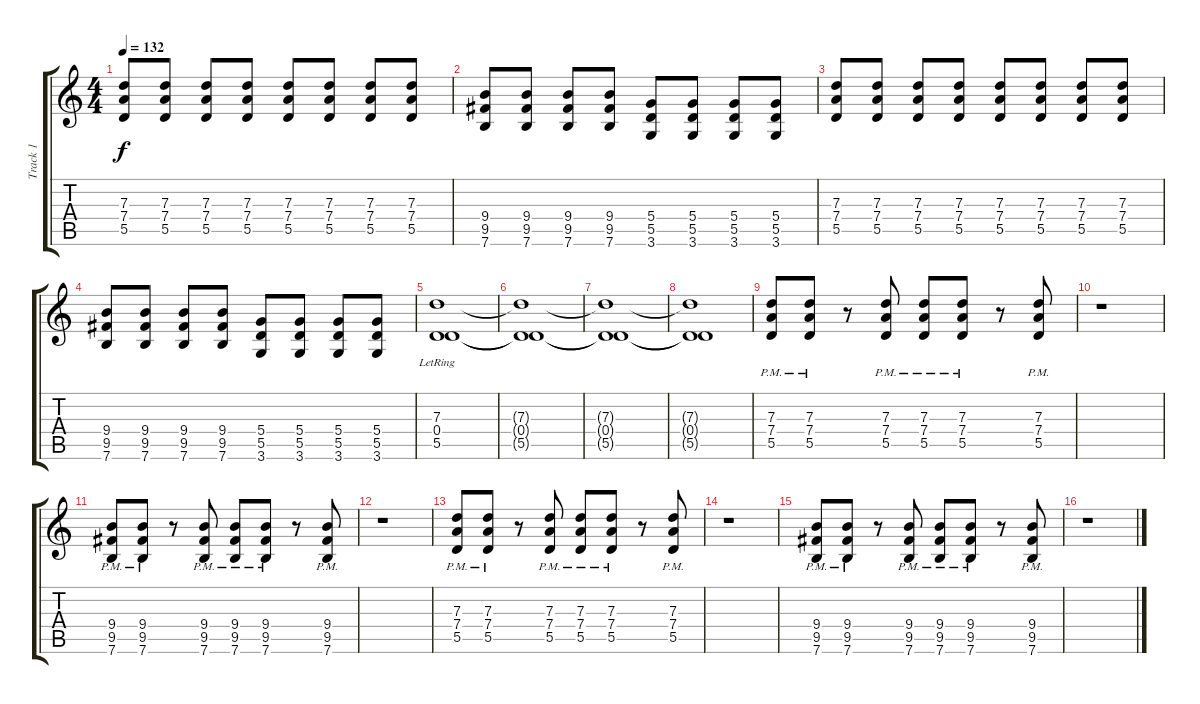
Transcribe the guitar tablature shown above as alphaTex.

\track ("Track 1" "Track 1") {instrument overdrivenguitar}
\staff {score tabs}
\tuning (E4 B3 G3 D3 A2 E2) {hide}
\ts (4 4)
\tempo 132
\clef g2
\ks c
(7.3 7.4 5.5).8{dy f} (7.3 7.4 5.5).8 (7.3 7.4 5.5).8 (7.3 7.4 5.5).8 (7.3 7.4 5.5).8 (7.3 7.4 5.5).8 (7.3 7.4 5.5).8 (7.3 7.4 5.5).8 |
(9.4 9.5 7.6).8 (9.4 9.5 7.6).8 (9.4 9.5 7.6).8 (9.4 9.5 7.6).8 (5.4 5.5 3.6).8 (5.4 5.5 3.6).8 (5.4 5.5 3.6).8 (5.4 5.5 3.6).8 |
(7.3 7.4 5.5).8 (7.3 7.4 5.5).8 (7.3 7.4 5.5).8 (7.3 7.4 5.5).8 (7.3 7.4 5.5).8 (7.3 7.4 5.5).8 (7.3 7.4 5.5).8 (7.3 7.4 5.5).8 |
(9.4 9.5 7.6).8 (9.4 9.5 7.6).8 (9.4 9.5 7.6).8 (9.4 9.5 7.6).8 (5.4 5.5 3.6).8 (5.4 5.5 3.6).8 (5.4 5.5 3.6).8 (5.4 5.5 3.6).8 |
(7.3 0.4 5.5{lr}).1 |
(7.3{t} 0.4{t} 5.5{t}).1 |
(7.3{t} 0.4{t} 5.5{t}).1 |
(7.3{t} 0.4{t} 5.5{t}).1 |
(7.3{pm} 7.4{pm} 5.5{pm}).8 (7.3{pm} 7.4{pm} 5.5{pm}).8 r.8 (7.3{pm} 7.4{pm} 5.5{pm}).8 (7.3{pm} 7.4{pm} 5.5{pm}).8 (7.3{pm} 7.4{pm} 5.5{pm}).8 r.8 (7.3{pm} 7.4{pm} 5.5{pm}).8 |
r.1 |
(9.4{pm} 9.5{pm} 7.6{pm}).8 (9.4{pm} 9.5{pm} 7.6{pm}).8 r.8 (9.4{pm} 9.5{pm} 7.6{pm}).8 (9.4{pm} 9.5{pm} 7.6{pm}).8 (9.4{pm} 9.5{pm} 7.6{pm}).8 r.8 (9.4{pm} 9.5{pm} 7.6{pm}).8 |
r.1 |
(7.3{pm} 7.4{pm} 5.5{pm}).8 (7.3{pm} 7.4{pm} 5.5{pm}).8 r.8 (7.3{pm} 7.4{pm} 5.5{pm}).8 (7.3{pm} 7.4{pm} 5.5{pm}).8 (7.3{pm} 7.4{pm} 5.5{pm}).8 r.8 (7.3{pm} 7.4{pm} 5.5{pm}).8 |
r.1 |
(9.4{pm} 9.5{pm} 7.6{pm}).8 (9.4{pm} 9.5{pm} 7.6{pm}).8 r.8 (9.4{pm} 9.5{pm} 7.6{pm}).8 (9.4{pm} 9.5{pm} 7.6{pm}).8 (9.4{pm} 9.5{pm} 7.6{pm}).8 r.8 (9.4{pm} 9.5{pm} 7.6{pm}).8 |
r.1
